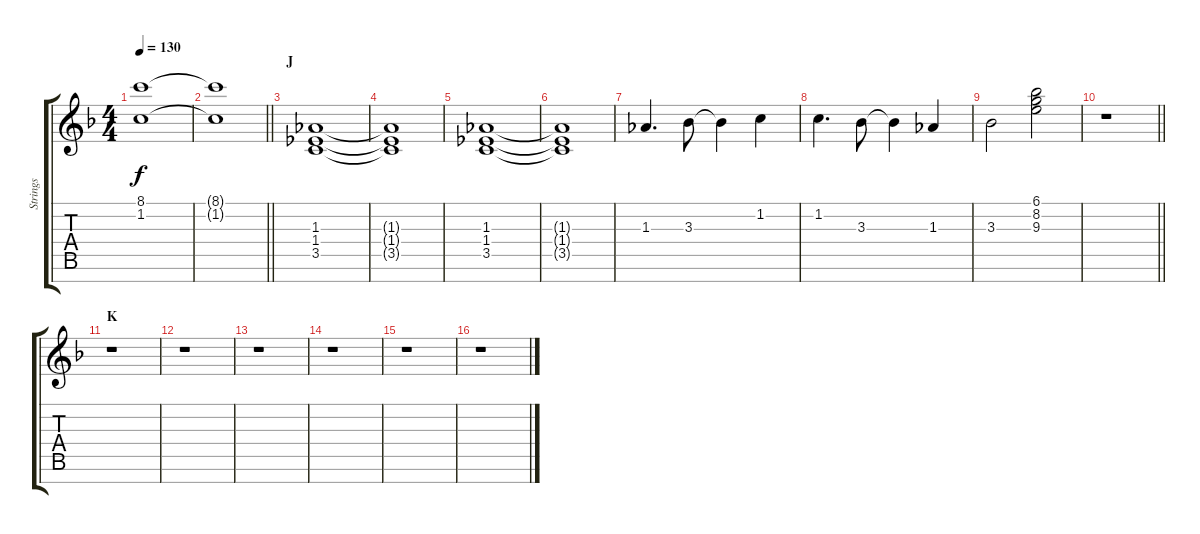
\track ("Strings" "Strings") {instrument stringensemble1}
\staff {score tabs}
\tuning (E5 B4 G4 D4 A3 E3 B2) {hide}
\ts (4 4)
\tempo 130
\clef g2
\ks f
(8.1 1.2).1{dy f} |
\barLineRight lightlight
(8.1{t} 1.2{t}).1 |
\section ("" "J")
(1.3 1.4 3.5).1 |
(1.3{t} 1.4{t} 3.5{t}).1 |
(1.3 1.4 3.5).1 |
(1.3{t} 1.4{t} 3.5{t}).1 |
1.3.4{d} 3.3.8 3.3{t}.4 1.2.4 |
1.2.4{d} 3.3.8 3.3{t}.4 1.3.4 |
3.3.2 (6.1 8.2 9.3).2 |
\barLineRight lightlight
r.1 |
\section ("" "K")
r.1 |
r.1 |
r.1 |
r.1 |
r.1 |
r.1
